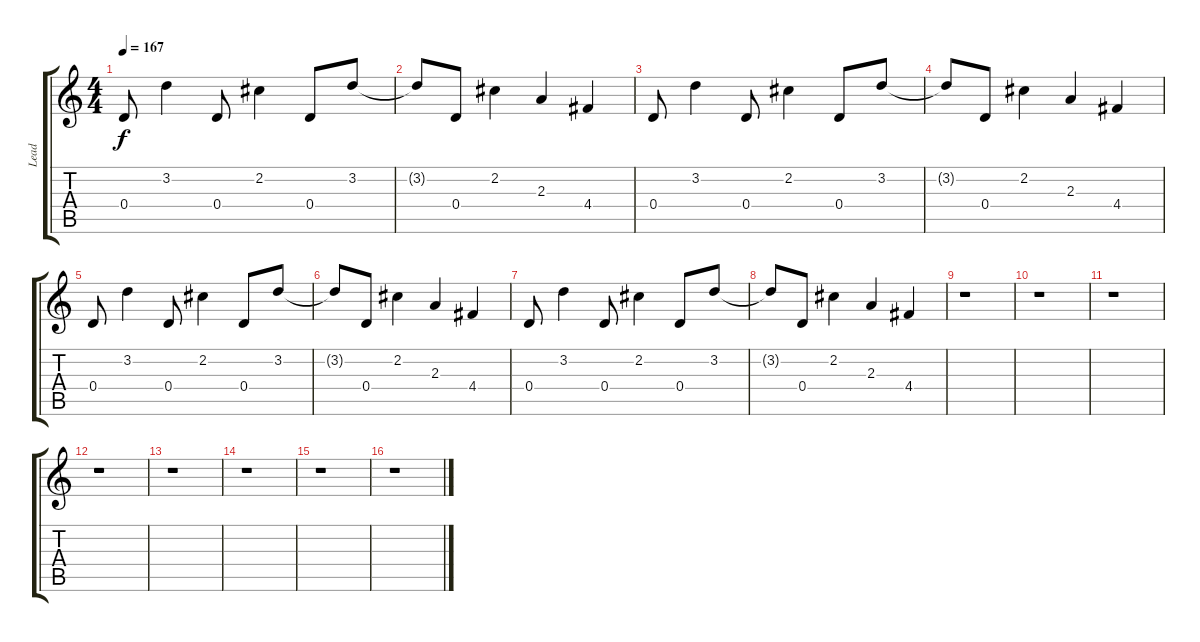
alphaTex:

\track ("Lead" "Lead") {instrument distortionguitar}
\staff {score tabs}
\tuning (E4 B3 G3 D3 A2 E2) {hide}
\ts (4 4)
\tempo 167
\clef g2
\ks c
0.4.8{dy f} 3.2.4 0.4.8 2.2.4 0.4.8 3.2.8 |
3.2{t}.8 0.4.8 2.2.4 2.3.4 4.4.4 |
0.4.8 3.2.4 0.4.8 2.2.4 0.4.8 3.2.8 |
3.2{t}.8 0.4.8 2.2.4 2.3.4 4.4.4 |
0.4.8 3.2.4 0.4.8 2.2.4 0.4.8 3.2.8 |
3.2{t}.8 0.4.8 2.2.4 2.3.4 4.4.4 |
0.4.8 3.2.4 0.4.8 2.2.4 0.4.8 3.2.8 |
3.2{t}.8 0.4.8 2.2.4 2.3.4 4.4.4 |
r.1 |
r.1 |
r.1 |
r.1 |
r.1 |
r.1 |
r.1 |
r.1
